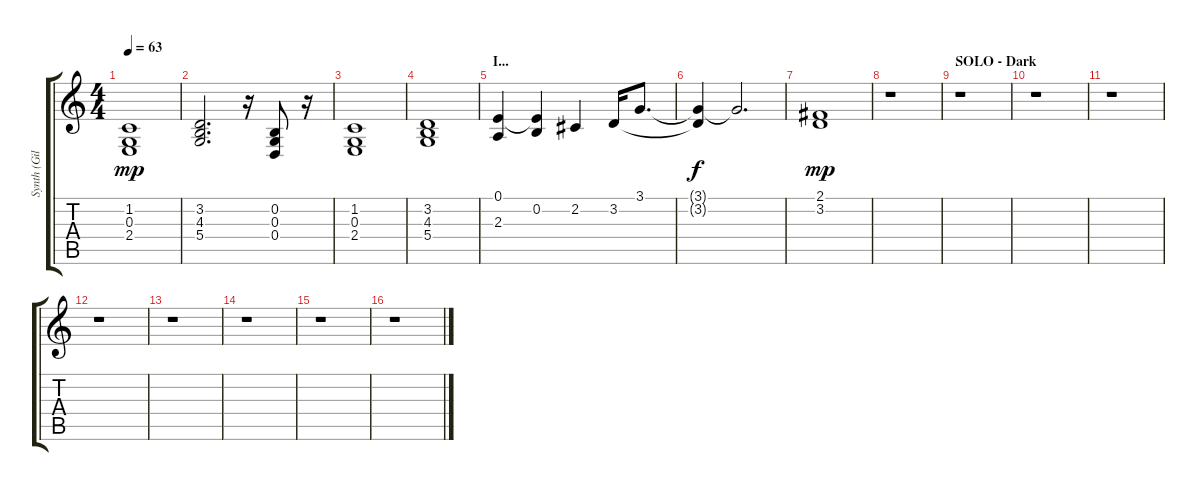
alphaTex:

\track ("Synth (Gilmour)" "Synth (Gil") {instrument trombone}
\staff {score tabs}
\tuning (E4 B3 G3 D3 A2 E2) {hide}
\ts (4 4)
\tempo 63
\clef g2
\ks c
(1.2 0.3 2.4).1{dy mp} |
(3.2 4.3 5.4).2{d} r.16 (0.2 0.3 0.4).8 r.16 |
(1.2 0.3 2.4).1 |
(3.2 4.3 5.4).1 |
\section ("" "I...")
(0.1 2.3).4 (0.1{t} 0.2).4 2.2.4 3.2.16 3.1.8{d} |
(3.1{t} 3.2{t}).4{dy f} 3.1{t}.2{d} |
(2.1 3.2).1{dy mp} |
r.1 |
\section ("" "SOLO - Dark")
r.1 |
r.1 |
r.1 |
r.1 |
r.1 |
r.1 |
r.1 |
r.1
